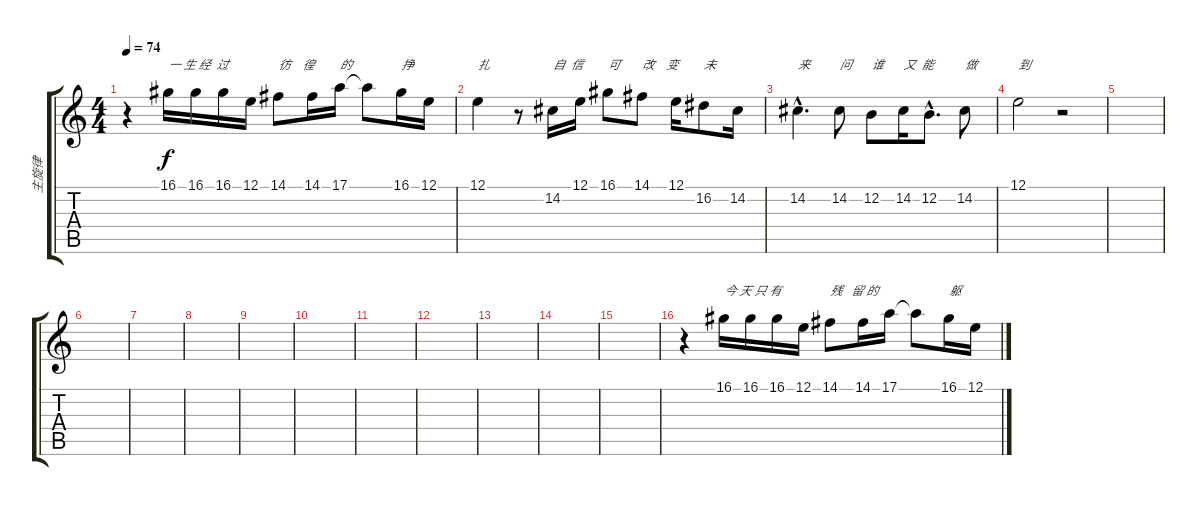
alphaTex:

\track ("主旋律" "主旋律") {instrument panflute}
\staff {score tabs}
\tuning (E4 B3 G3 D3 A2 E2) {hide}
\ts (4 4)
\tempo 74
\clef g2
\ks c
r.4{dy f} 16.1.16{txt "一 生 经  过"} 16.1.16 16.1.16 12.1.16 14.1.8{txt "彷    徨"} 14.1.16 17.1.16{txt "的"} 17.1{t}.8 16.1.16{txt "挣"} 12.1.16 |
12.1.4{txt "扎"} r.8 14.2.16{txt "自  信"} 12.1.16 16.1.8{txt "可"} 14.1.8{txt "改    变"} 12.1.16 16.2.8{txt "未"} 14.2.16 |
14.2{hac}.4{d txt "来"} 14.2.8{txt "问"} 12.2.8{txt "谁"} 14.2.16{txt "又  能"} 12.2{hac}.8{d} 14.2.8{txt "做"} |
12.1.2{txt "到"} r.2 |
|
|
|
|
|
|
|
|
|
|
|
r.4 16.1.16{txt "今 天 只 有"} 16.1.16 16.1.16 12.1.16 14.1.8{txt "残   留 的"} 14.1.16 17.1.16 17.1{t}.8 16.1.16{txt "躯"} 12.1.16
